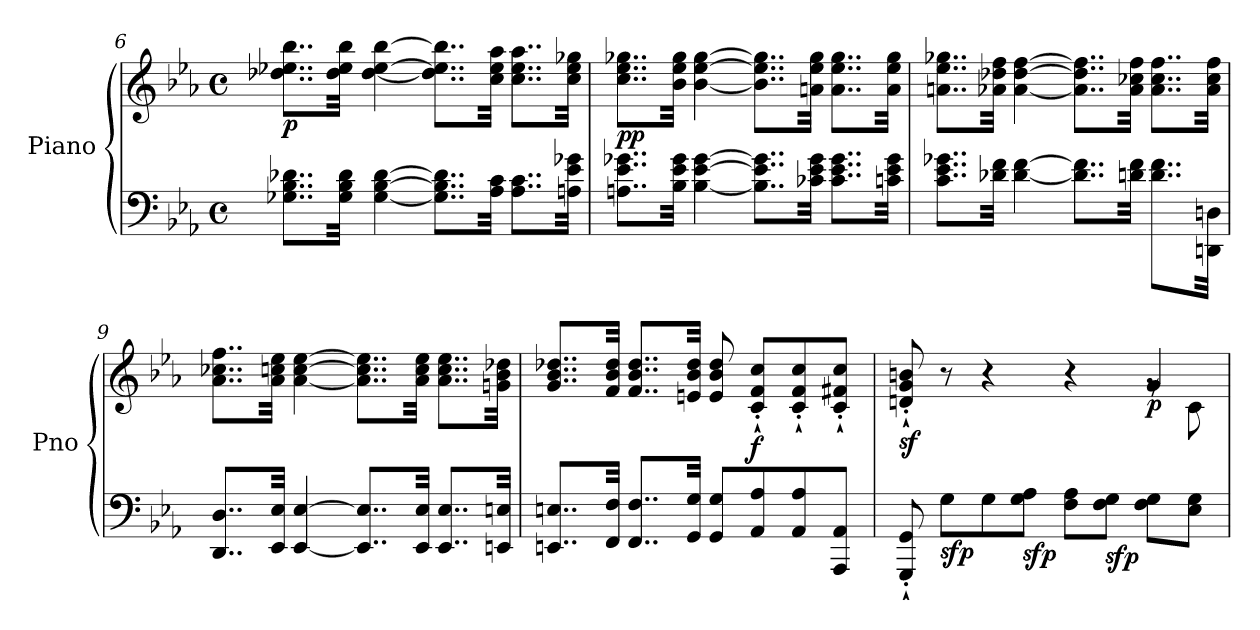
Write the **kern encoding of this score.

**kern	**kern	**dynam
*part1	*part1	*part1
*staff2	*staff1	*staff1/2
*I"Piano	*	*
*I'Pno	*	*
!!LO:LB:g=z
*clefF4	*clefG2	*
*k[b-e-a-]	*k[b-e-a-]	*
*M4/4	*M4/4	*
*met(c)	*met(c)	*
=6	=6	=6
!	!	!LO:DY:b
8..G-X\ 8..B-\ 8..d-X\L	8..dd-X\ 8..ee-X\ 8..bb-\L	p
32G-\ 32B-\ 32d-\Jkk	32dd-\ 32ee-\ 32bb-\Jkk	.
!	!	!LO:DY:b
[4G-\ [4B-\ [4d-\	[4dd-\ [4ee-\ [4bb-\	other-dynamics
8..G-\] 8..B-\] 8..d-\]L	8..dd-\] 8..ee-\] 8..bb-\]L	.
32A-\ 32c\Jkk	32cc\ 32ee-\ 32aa-\Jkk	.
8..A-\ 8..c\L	8..cc\ 8..ee-\ 8..aa-\L	.
32An\ 32e-\ 32g-X\Jkk	32cc\ 32ee-\ 32gg-X\Jkk	.
!!LO:LB:g=z
=7	=7	=7
!	!	!LO:DY:b
8..An\ 8..e-\ 8..g-X\L	8..cc\ 8..ee-\ 8..gg-X\L	pp
32B-\ 32e-\ 32g-\Jkk	32b-\ 32ee-\ 32gg-\Jkk	.
[4B-\ [4e-\ [4g-\	[4b-\ [4ee-\ [4gg-\	.
8..B-\] 8..e-\] 8..g-\]L	8..b-\] 8..ee-\] 8..gg-\]L	.
32c-X\ 32e-\ 32g-\Jkk	32an\ 32ee-\ 32gg-\Jkk	.
8..c-\ 8..e-\ 8..g-\L	8..a\ 8..ee-\ 8..gg-\L	.
32cn\ 32e-\ 32g-\Jkk	32a\ 32ee-\ 32gg-\Jkk	.
=8	=8	=8
!	!	!LO:DY:b
!	!	!LO:DY:n=1:b
8..c\ 8..e-\ 8..g-X\L	8..an\ 8..ee-\ 8..gg-X\L	other-dynamics pp
32d-X\ 32f\Jkk	32a-X\ 32dd-X\ 32ff\Jkk	.
[4d-\ [4f\	[4a-\ [4dd-\ [4ff\	.
8..d-\] 8..f\]L	8..a-\] 8..dd-\] 8..ff\]L	.
32dn\ 32f\Jkk	32a-\ 32cc-X\ 32ff\Jkk	.
8..d\ 8..f\L	8..a-\ 8..cc-\ 8..ff\L	.
32DDn\ 32Dn\Jkk	32a-\ 32cc-\ 32ff\Jkk	.
=9	=9	=9
8..DD/ 8..D/L	8..a-\ 8..cc-X\ 8..ff\L	.
32EE-/ 32E-/Jkk	32a-\ 32ccn\ 32ee-\Jkk	.
[4EE-/ [4E-/	[4a-\ [4cc\ [4ee-\	.
8..EE-/] 8..E-/]L	8..a-\] 8..cc\] 8..ee-\]L	.
32EE-/ 32E-/Jkk	32a-\ 32cc\ 32ee-\Jkk	.
8..EE-/ 8..E-/L	8..a-\ 8..cc\ 8..ee-\L	.
32EEn/ 32En/Jkk	32gn\ 32b-\ 32dd-X\Jkk	.
!!LO:PB:g=z
=10	=10	=10
!	!	!LO:DY:b
8..EEn/ 8..En/L	8..g/ 8..b-/ 8..dd-X/L	other-dynamics
32FF/ 32F/Jkk	32f/ 32b-/ 32dd-/Jkk	.
8..FF/ 8..F/L	8..f/ 8..b-/ 8..dd-/L	.
32GG/ 32G/Jkk	32en/ 32b-/ 32dd-/Jkk	.
8GG/ 8G/L	8e/ 8b-/ 8dd-/	.
!	!	!LO:DY:b
8AA-/ 8A-/	8c/'` 8f/'` 8cc/'`L	f
8AA-/ 8A-/	8c/'` 8f/'` 8cc/'`	.
8AAA-/ 8AA-/J	8c/'` 8f#X/'` 8cc/'`J	.
!!LO:LB:g=z
=11	=11	=11
*	*^	*
!	!	!	!LO:DY:b
8GGG/'` 8GG/'`	8dn/'` 8g/'` 8bn/'`	2.ryy	sf
!	!	!	!LO:DY:b=2
8G\L	8r	.	sfp
8G\	4r	.	.
!	!	!	!LO:DY:b=2
8G\ 8A-\J	.	.	sfp
8F\ 8A-\L	4r	.	.
!	!	!	!LO:DY:b=2
8F\ 8G\J	.	.	sfp
!	!	!	!LO:DY:b
8F\ 8G\L	4g/	8rg	p
8E-\ 8G\J	.	8c\	.
*	*v	*v	*
=	=	=
*-	*-	*-
